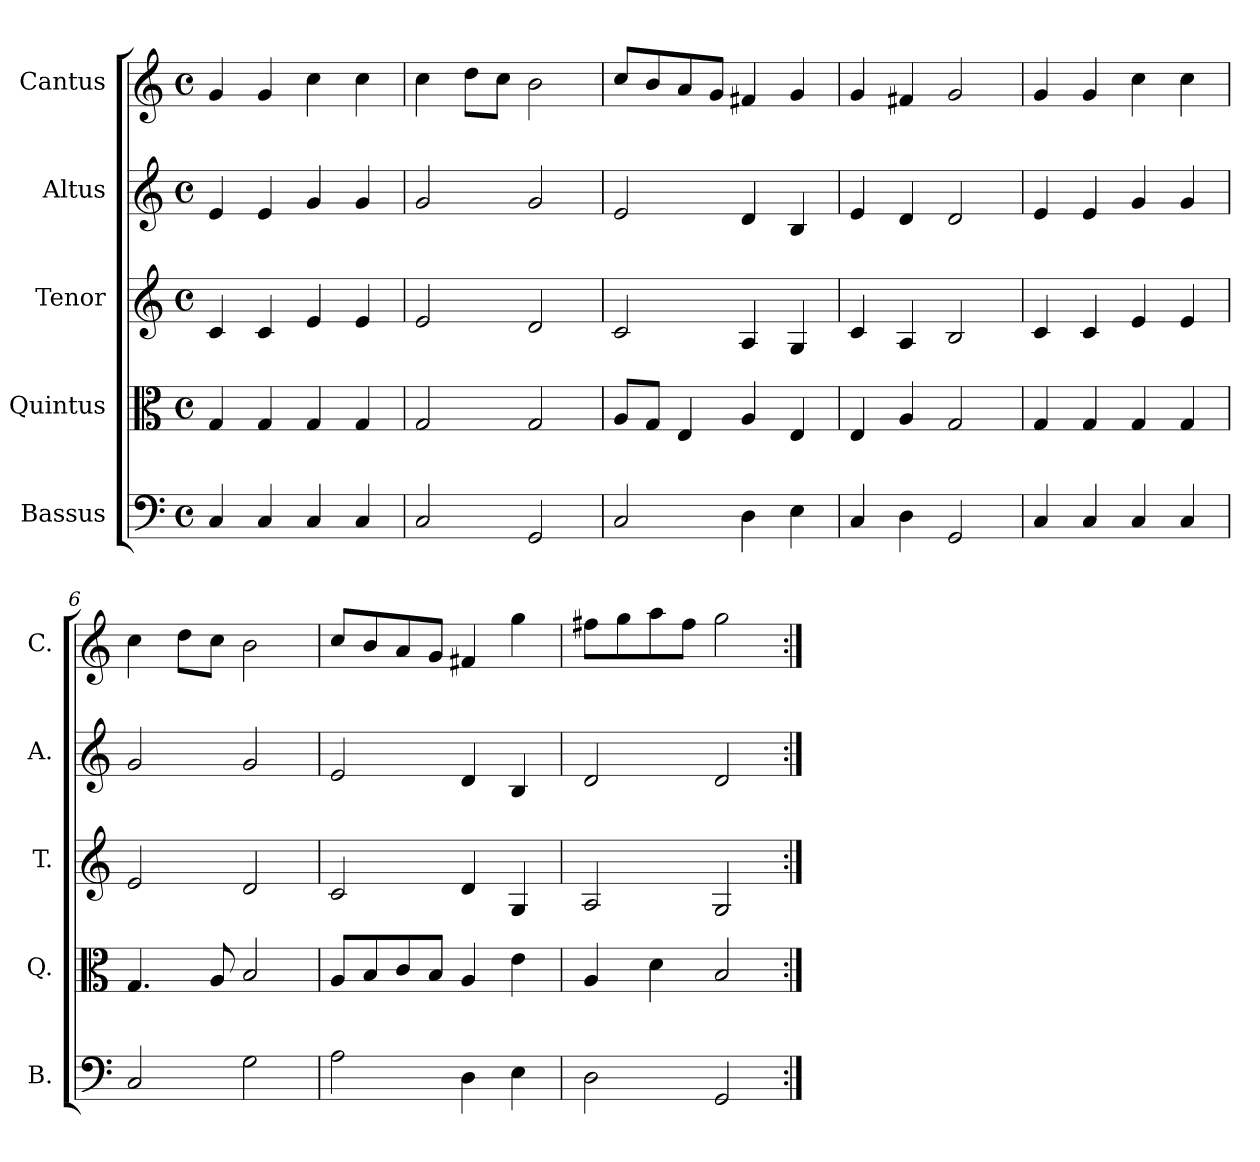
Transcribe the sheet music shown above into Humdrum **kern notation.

**kern	**kern	**kern	**kern	**kern
*part5	*part4	*part3	*part2	*part1
*staff5	*staff4	*staff3	*staff2	*staff1
*I"Bassus	*I"Quintus	*I"Tenor	*I"Altus	*I"Cantus
*I'B.	*I'Q.	*I'T.	*I'A.	*I'C.
*clefF4	*clefC3	*clefG2	*clefG2	*clefG2
*k[]	*k[]	*k[]	*k[]	*k[]
*M4/4	*M4/4	*M4/4	*M4/4	*M4/4
*met(c)	*met(c)	*met(c)	*met(c)	*met(c)
=1	=1	=1	=1	=1
4C/	4G/	4c/	4e/	4g/
4C/	4G/	4c/	4e/	4g/
4C/	4G/	4e/	4g/	4cc\
4C/	4G/	4e/	4g/	4cc\
=2	=2	=2	=2	=2
2C/	2G/	2e/	2g/	4cc\
.	.	.	.	8dd\L
.	.	.	.	8cc\J
2GG/	2G/	2d/	2g/	2b\
=3	=3	=3	=3	=3
2C/	8A/L	2c/	2e/	8cc/L
.	8G/J	.	.	8b/
.	4E/	.	.	8a/
.	.	.	.	8g/J
4D\	4A/	4A/	4d/	4f#X/
4E\	4E/	4G/	4B/	4g/
=4	=4	=4	=4	=4
4C/	4E/	4c/	4e/	4g/
4D\	4A/	4A/	4d/	4f#X/
2GG/	2G/	2B/	2d/	2g/
=5	=5	=5	=5	=5
4C/	4G/	4c/	4e/	4g/
4C/	4G/	4c/	4e/	4g/
4C/	4G/	4e/	4g/	4cc\
4C/	4G/	4e/	4g/	4cc\
=6	=6	=6	=6	=6
2C/	4.G/	2e/	2g/	4cc\
.	.	.	.	8dd\L
.	8A/	.	.	8cc\J
2G\	2B/	2d/	2g/	2b\
=7	=7	=7	=7	=7
2A\	8A/L	2c/	2e/	8cc/L
.	8B/	.	.	8b/
.	8c/	.	.	8a/
.	8B/J	.	.	8g/J
4D\	4A/	4d/	4d/	4f#X/
4E\	4e\	4G/	4B/	4gg\
=8	=8	=8	=8	=8
2D\	4A/	2A/	2d/	8ff#X\L
.	.	.	.	8gg\
.	4d\	.	.	8aa\
.	.	.	.	8ff#\J
2GG/	2B/	2G/	2d/	2gg\
=:|!	=:|!	=:|!	=:|!	=:|!
*-	*-	*-	*-	*-
